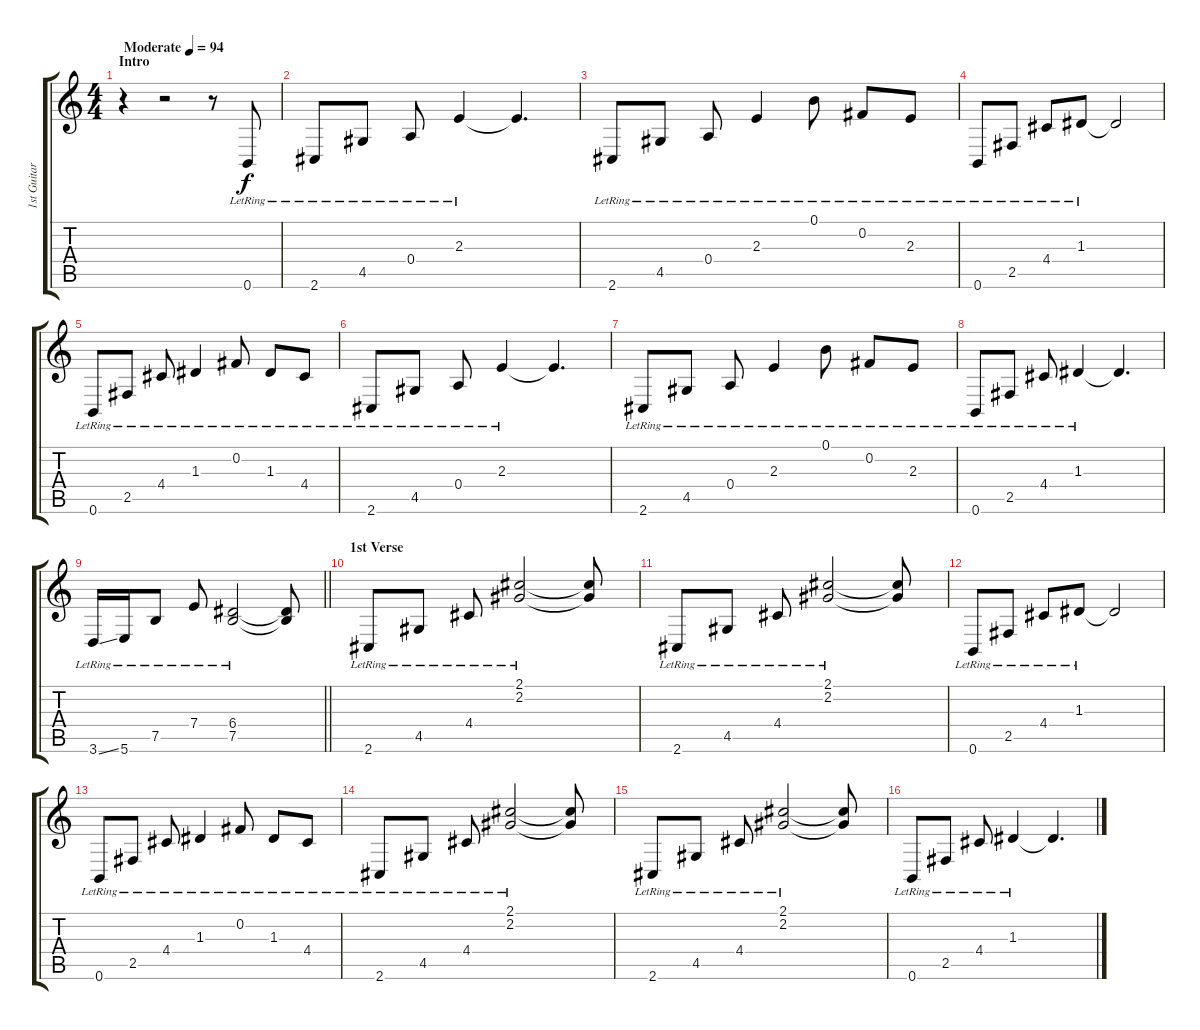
\track ("1st Guitar" "1st Guitar") {instrument distortionguitar}
\staff {score tabs}
\tuning (B3 Gb3 D3 A2 E2 B1) {hide}
\ts (4 4)
\section ("" "Intro")
\tempo (94 "Moderate")
\clef g2
\ks c
r.4{dy f instrument distortionguitar} r.2 r.8 0.6{lr}.8{instrument electricguitarclean} |
2.6{lr}.8 4.5{lr}.8 0.4{lr}.8 2.3{lr}.4 2.3{t}.4{d} |
2.6{lr}.8 4.5{lr}.8 0.4{lr}.8 2.3{lr}.4 0.1{lr}.8 0.2{lr}.8 2.3{lr}.8 |
0.6{lr}.8 2.5{lr}.8 4.4{lr}.8 1.3{lr}.8 1.3{t}.2 |
0.6{lr}.8 2.5{lr}.8 4.4{lr}.8 1.3{lr}.4 0.2{lr}.8 1.3{lr}.8 4.4{lr}.8 |
2.6{lr}.8 4.5{lr}.8 0.4{lr}.8 2.3{lr}.4 2.3{t}.4{d} |
2.6{lr}.8 4.5{lr}.8 0.4{lr}.8 2.3{lr}.4 0.1{lr}.8 0.2{lr}.8 2.3{lr}.8 |
0.6{lr}.8 2.5{lr}.8 4.4{lr}.8 1.3{lr}.4 1.3{t}.4{d} |
\barLineRight lightlight
3.6{ss lr}.16 5.6{lr}.16 7.5{lr}.8 7.4{lr}.8 (6.4{lr} 7.5{lr}).2 (6.4{t} 7.5{t}).8 |
\section ("" "1st Verse")
2.6{lr}.8 4.5{lr}.8 4.4{lr}.8 (2.1{lr} 2.2{lr}).2 (2.1{t} 2.2{t}).8 |
2.6{lr}.8 4.5{lr}.8 4.4{lr}.8 (2.1{lr} 2.2{lr}).2 (2.1{t} 2.2{t}).8 |
0.6{lr}.8 2.5{lr}.8 4.4{lr}.8 1.3{lr}.8 1.3{t}.2 |
0.6{lr}.8 2.5{lr}.8 4.4{lr}.8 1.3{lr}.4 0.2{lr}.8 1.3{lr}.8 4.4{lr}.8 |
2.6{lr}.8 4.5{lr}.8 4.4{lr}.8 (2.1{lr} 2.2{lr}).2 (2.1{t} 2.2{t}).8 |
2.6{lr}.8 4.5{lr}.8 4.4{lr}.8 (2.1{lr} 2.2{lr}).2 (2.1{t} 2.2{t}).8 |
0.6{lr}.8 2.5{lr}.8 4.4{lr}.8 1.3{lr}.4 1.3{t}.4{d}
